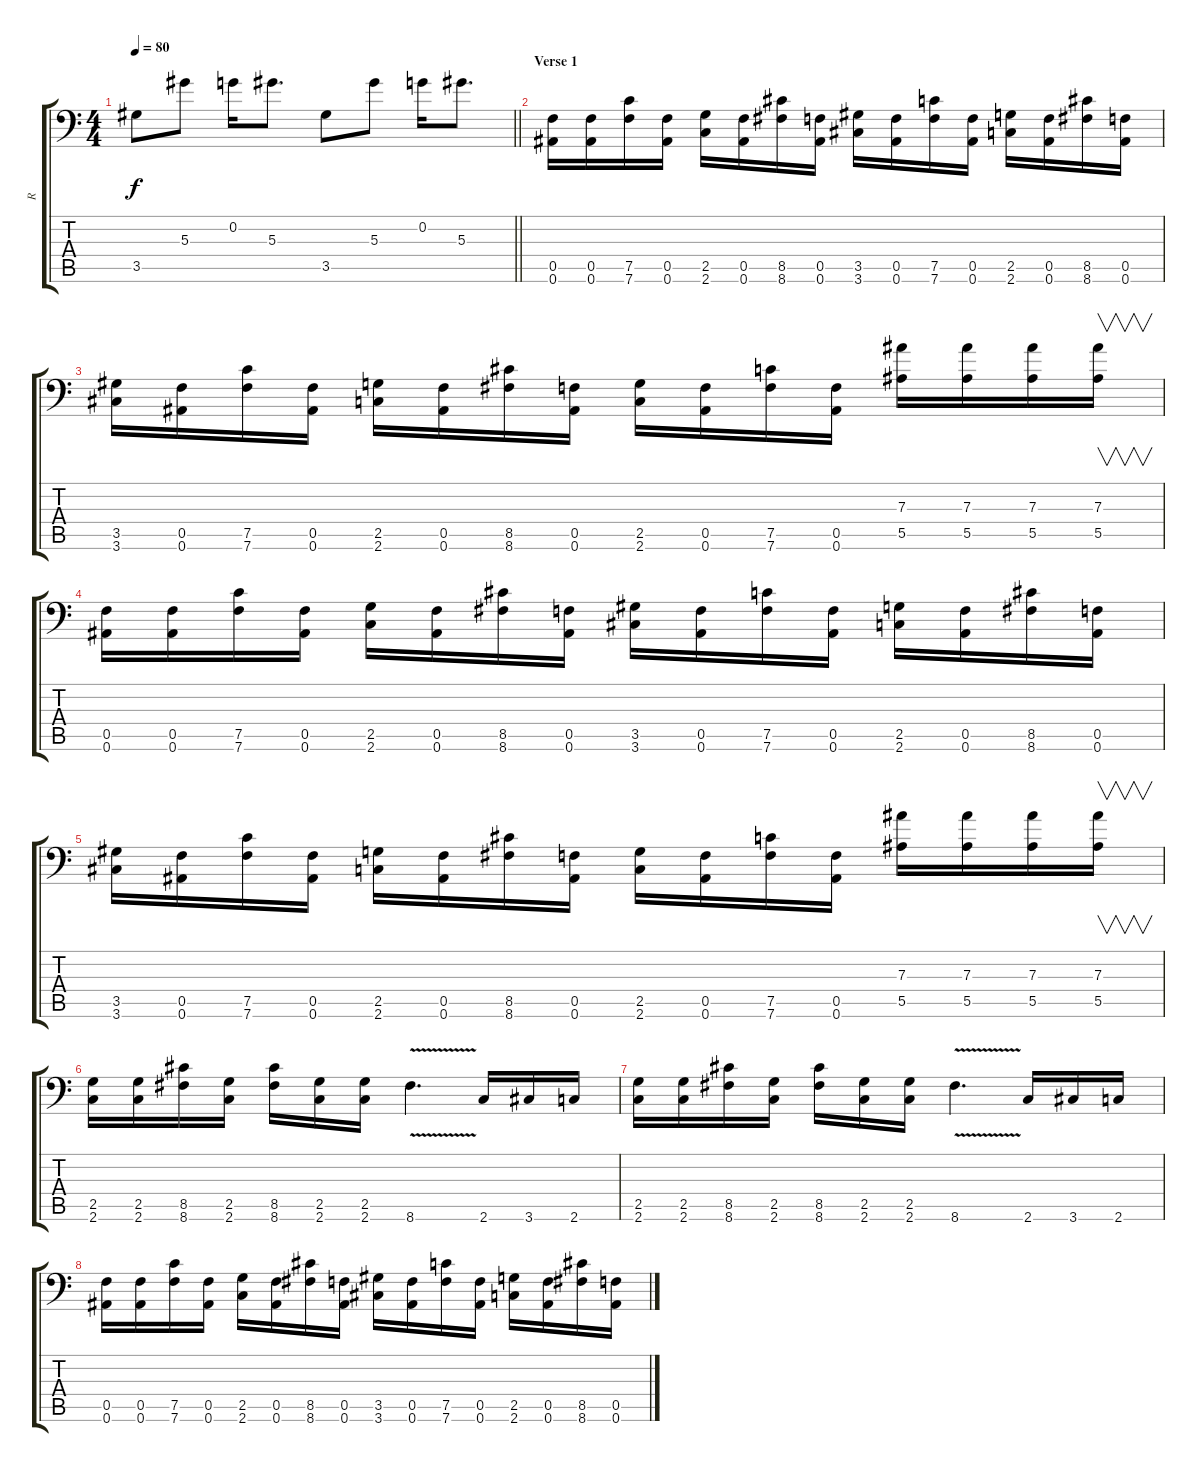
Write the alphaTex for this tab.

\track ("R" "R") {instrument distortionguitar}
\staff {score tabs}
\tuning (C4 G3 Eb3 Bb2 F2 Bb1) {hide}
\ts (4 4)
\tempo 80
\clef f4
\barLineRight lightlight
\ks c
3.5.8{dy f} 5.3.8 0.2.16 5.3.8{d} 3.5.8 5.3.8 0.2.16 5.3.8{d} |
\section ("" "Verse 1")
(0.5 0.6).16{instrument distortionguitar} (0.5 0.6).16 (7.5 7.6).16 (0.5 0.6).16 (2.5 2.6).16 (0.5 0.6).16 (8.5 8.6).16 (0.5 0.6).16 (3.5 3.6).16 (0.5 0.6).16 (7.5 7.6).16 (0.5 0.6).16 (2.5 2.6).16 (0.5 0.6).16 (8.5 8.6).16 (0.5 0.6).16 |
(3.5 3.6).16 (0.5 0.6).16 (7.5 7.6).16 (0.5 0.6).16 (2.5 2.6).16 (0.5 0.6).16 (8.5 8.6).16 (0.5 0.6).16 (2.5 2.6).16 (0.5 0.6).16 (7.5 7.6).16 (0.5 0.6).16 (7.3 5.5).16 (7.3 5.5).16 (7.3 5.5).16 (7.3 5.5).16{v} |
(0.5 0.6).16 (0.5 0.6).16 (7.5 7.6).16 (0.5 0.6).16 (2.5 2.6).16 (0.5 0.6).16 (8.5 8.6).16 (0.5 0.6).16 (3.5 3.6).16 (0.5 0.6).16 (7.5 7.6).16 (0.5 0.6).16 (2.5 2.6).16 (0.5 0.6).16 (8.5 8.6).16 (0.5 0.6).16 |
(3.5 3.6).16 (0.5 0.6).16 (7.5 7.6).16 (0.5 0.6).16 (2.5 2.6).16 (0.5 0.6).16 (8.5 8.6).16 (0.5 0.6).16 (2.5 2.6).16 (0.5 0.6).16 (7.5 7.6).16 (0.5 0.6).16 (7.3 5.5).16 (7.3 5.5).16 (7.3 5.5).16 (7.3 5.5).16{v} |
(2.5 2.6).16 (2.5 2.6).16 (8.5 8.6).16 (2.5 2.6).16 (8.5 8.6).16 (2.5 2.6).16 (2.5 2.6).16 8.6{v}.4{d} 2.6.16 3.6.16 2.6.16 |
(2.5 2.6).16 (2.5 2.6).16 (8.5 8.6).16 (2.5 2.6).16 (8.5 8.6).16 (2.5 2.6).16 (2.5 2.6).16 8.6{v}.4{d} 2.6.16 3.6.16 2.6.16 |
(0.5 0.6).16 (0.5 0.6).16 (7.5 7.6).16 (0.5 0.6).16 (2.5 2.6).16 (0.5 0.6).16 (8.5 8.6).16 (0.5 0.6).16 (3.5 3.6).16 (0.5 0.6).16 (7.5 7.6).16 (0.5 0.6).16 (2.5 2.6).16 (0.5 0.6).16 (8.5 8.6).16 (0.5 0.6).16
